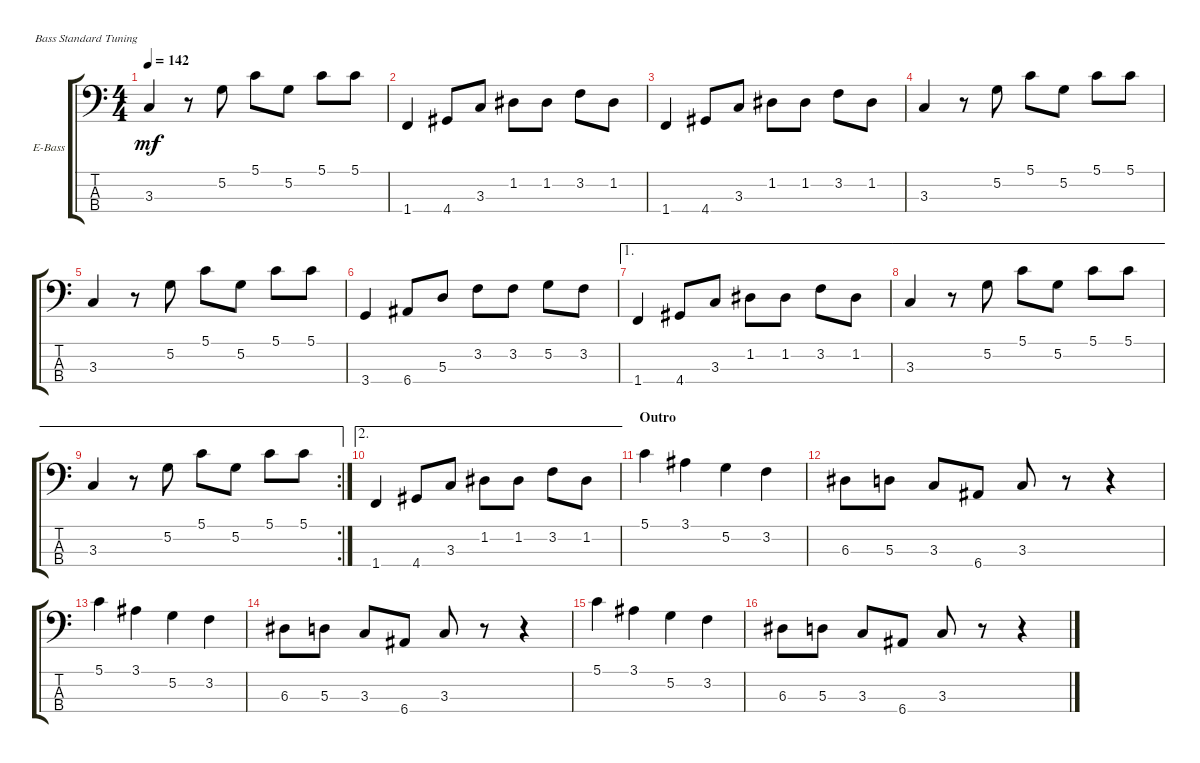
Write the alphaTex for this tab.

\defaultSystemsLayout 4
\bracketExtendMode groupsimilarinstruments
\firstSystemTrackNameOrientation horizontal
\otherSystemsTrackNameOrientation horizontal
\track ("Electric Bass" "E-Bass") {instrument electricbassfinger}
\staff {score tabs}
\tuning (G2 D2 A1 E1)
\ts (4 4)
\tempo 142
\clef f4
\ks c
3.3.4{dy mf} r.8 5.2.8 5.1.8 5.2.8 5.1.8 5.1.8 |
1.4.4 4.4.8 3.3.8 1.2.8 1.2.8 3.2.8 1.2.8 |
1.4.4 4.4.8 3.3.8 1.2.8 1.2.8 3.2.8 1.2.8 |
3.3.4 r.8 5.2.8 5.1.8 5.2.8 5.1.8 5.1.8 |
3.3.4 r.8 5.2.8 5.1.8 5.2.8 5.1.8 5.1.8 |
3.4.4 6.4.8 5.3.8 3.2.8 3.2.8 5.2.8 3.2.8 |
\ae 1
1.4.4 4.4.8 3.3.8 1.2.8 1.2.8 3.2.8 1.2.8 |
\ae 1
3.3.4 r.8 5.2.8 5.1.8 5.2.8 5.1.8 5.1.8 |
\ae 1
\rc 2
3.3.4 r.8 5.2.8 5.1.8 5.2.8 5.1.8 5.1.8 |
\ae 2
1.4.4 4.4.8 3.3.8 1.2.8 1.2.8 3.2.8 1.2.8 |
\section ("" "Outro")
5.1.4 3.1.4 5.2.4 3.2.4 |
6.3.8 5.3.8 3.3.8 6.4.8 3.3.8 r.8 r.4 |
5.1.4 3.1.4 5.2.4 3.2.4 |
6.3.8 5.3.8 3.3.8 6.4.8 3.3.8 r.8 r.4 |
5.1.4 3.1.4 5.2.4 3.2.4 |
6.3.8 5.3.8 3.3.8 6.4.8 3.3.8 r.8 r.4
